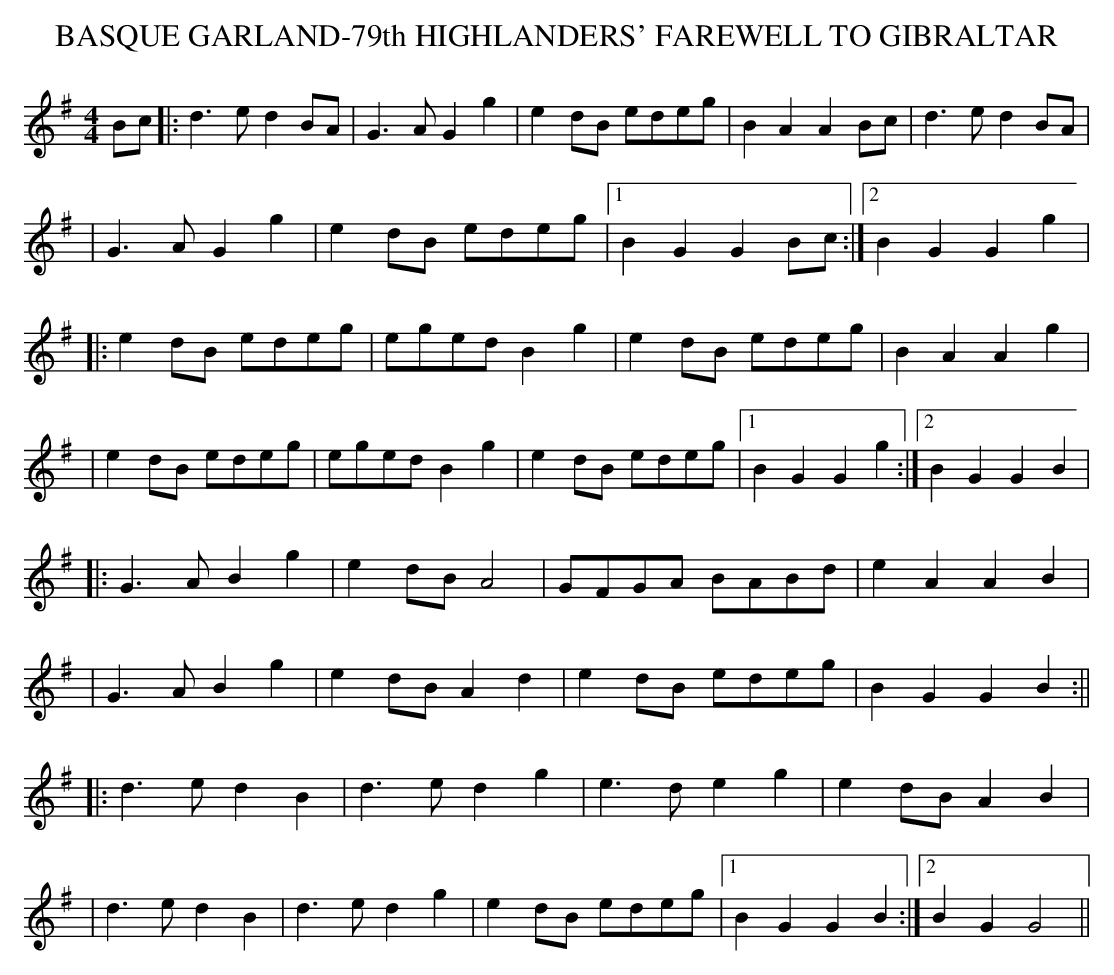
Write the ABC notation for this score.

X:1
T:BASQUE GARLAND-79th HIGHLANDERS' FAREWELL TO GIBRALTAR
M:4/4
L:1/8
K:G
Bc|:d3ed2BA|G3AG2g2|e2dB edeg|B2A2A2Bc|d3ed2BA|
|G3AG2g2|e2dB edeg|1 B2G2G2Bc:|2 B2G2G2g2|
|:e2dB edeg|egedB2g2|e2dB edeg|B2A2A2g2|
|e2dB edeg|egedB2g2|e2dB edeg|1 B2G2G2g2:|2 B2G2G2B2|
|:G3AB2g2|e2dBA4|GFGA BABd|e2A2A2B2|
|G3AB2g2|e2dBA2d2|e2dB edeg|B2G2G2B2:||
|:d3ed2B2|d3ed2g2|e3de2g2|e2dBA2B2|
|d3ed2B2|d3ed2g2|e2dB edeg|1 B2G2G2B2:|2 B2G2G4||
